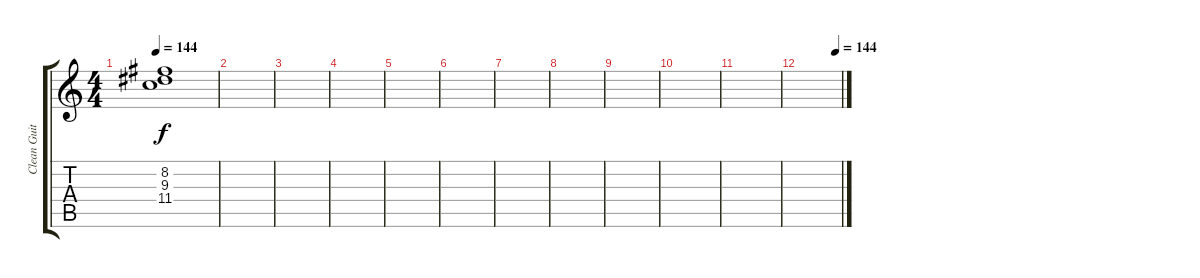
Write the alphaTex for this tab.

\track ("Clean Guitar" "Clean Guit") {instrument electricguitarclean}
\staff {score tabs}
\tuning (Eb4 Bb3 Gb3 Db3 Ab2 Eb2) {hide}
\ts (4 4)
\tempo 144
\clef g2
\ks c
(8.2{t} 9.3{t} 11.4{t}).1{dy f} |
|
|
|
|
|
|
|
|
|
|
\tempo (144 0.875)
